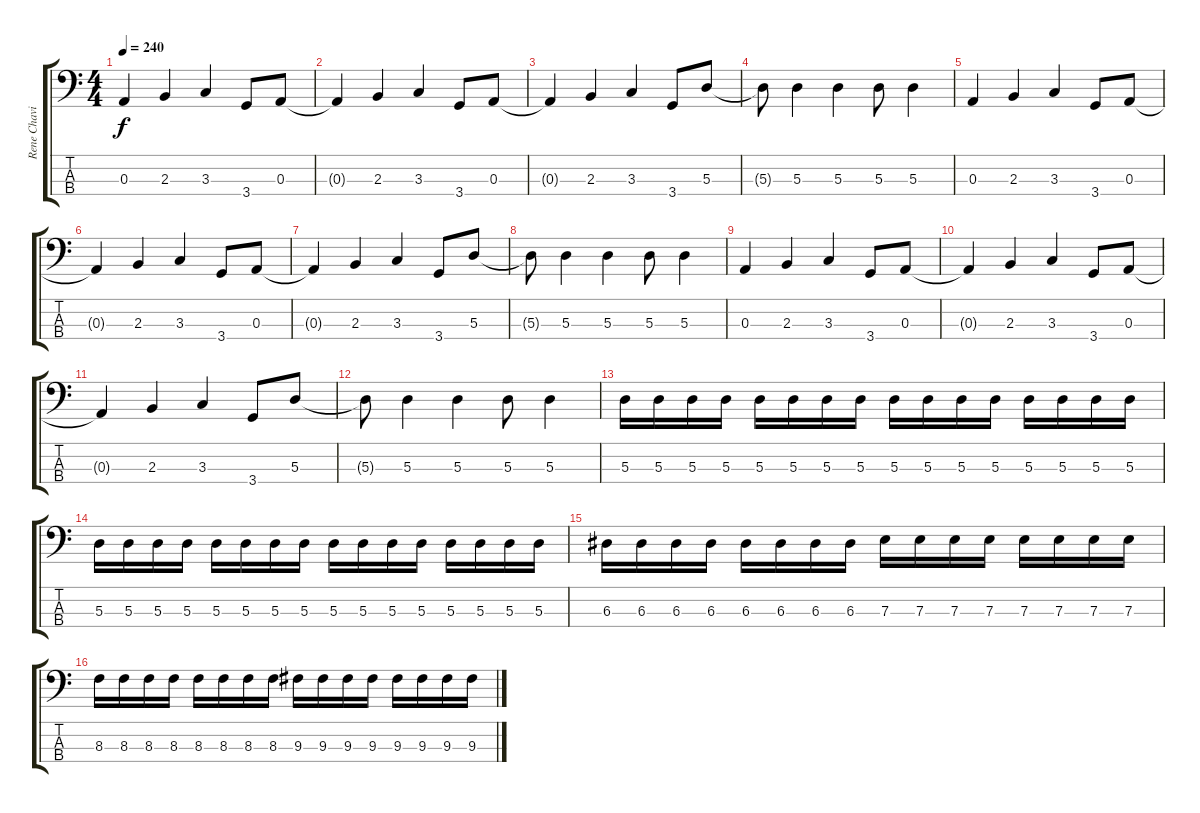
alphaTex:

\track ("Rene Chavin" "Rene Chavi") {instrument electricbassfinger}
\staff {score tabs}
\tuning (G2 D2 A1 E1) {hide}
\ts (4 4)
\tempo 240
\clef f4
\ks c
0.3.4{dy f} 2.3.4 3.3.4 3.4.8 0.3.8 |
0.3{t}.4 2.3.4 3.3.4 3.4.8 0.3.8 |
0.3{t}.4 2.3.4 3.3.4 3.4.8 5.3.8 |
5.3{t}.8 5.3.4 5.3.4 5.3.8 5.3.4 |
0.3.4 2.3.4 3.3.4 3.4.8 0.3.8 |
0.3{t}.4 2.3.4 3.3.4 3.4.8 0.3.8 |
0.3{t}.4 2.3.4 3.3.4 3.4.8 5.3.8 |
5.3{t}.8 5.3.4 5.3.4 5.3.8 5.3.4 |
0.3.4 2.3.4 3.3.4 3.4.8 0.3.8 |
0.3{t}.4 2.3.4 3.3.4 3.4.8 0.3.8 |
0.3{t}.4 2.3.4 3.3.4 3.4.8 5.3.8 |
5.3{t}.8 5.3.4 5.3.4 5.3.8 5.3.4 |
5.3.16 5.3.16 5.3.16 5.3.16 5.3.16 5.3.16 5.3.16 5.3.16 5.3.16 5.3.16 5.3.16 5.3.16 5.3.16 5.3.16 5.3.16 5.3.16 |
5.3.16 5.3.16 5.3.16 5.3.16 5.3.16 5.3.16 5.3.16 5.3.16 5.3.16 5.3.16 5.3.16 5.3.16 5.3.16 5.3.16 5.3.16 5.3.16 |
6.3.16 6.3.16 6.3.16 6.3.16 6.3.16 6.3.16 6.3.16 6.3.16 7.3.16 7.3.16 7.3.16 7.3.16 7.3.16 7.3.16 7.3.16 7.3.16 |
8.3.16 8.3.16 8.3.16 8.3.16 8.3.16 8.3.16 8.3.16 8.3.16 9.3.16 9.3.16 9.3.16 9.3.16 9.3.16 9.3.16 9.3.16 9.3.16
